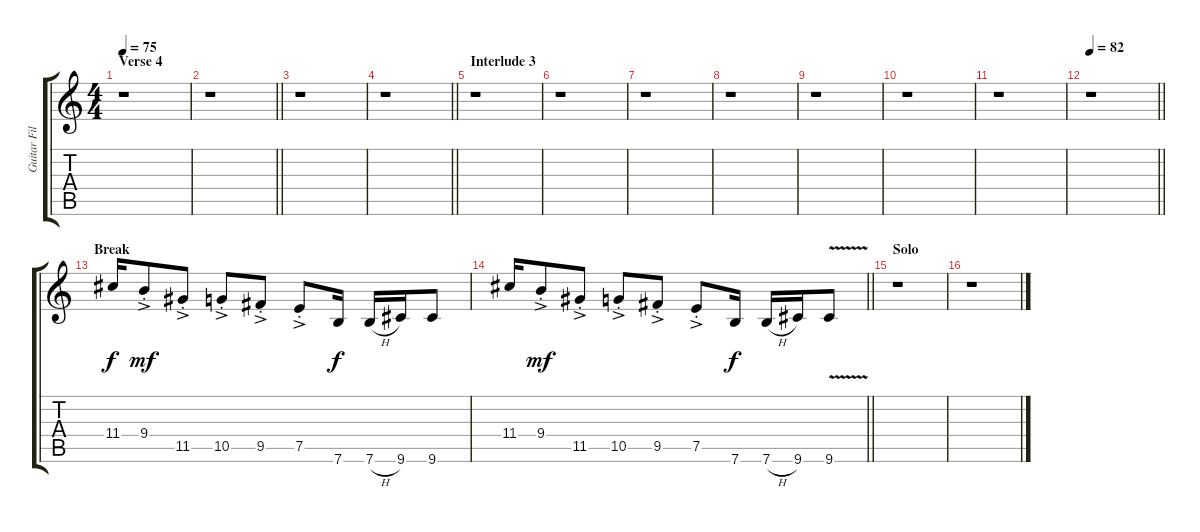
\track ("Guitar Fills" "Guitar Fil") {instrument distortionguitar}
\staff {score tabs}
\tuning (E4 B3 G3 D3 A2 E2) {hide}
\ts (4 4)
\section ("" "Verse 4")
\tempo 75
\clef g2
\ks c
r.1{dy f} |
\barLineRight lightlight
r.1 |
r.1 |
\barLineRight lightlight
r.1 |
\section ("" "Interlude 3")
r.1 |
r.1 |
r.1 |
r.1 |
r.1 |
r.1 |
r.1 |
\tempo 82
\barLineRight lightlight
r.1 |
\section ("" "Break")
11.4.16{balance 3} 9.4{ac st}.8{dy mf} 11.5{ac st}.8 10.5{ac st}.8 9.5{ac st}.8 7.5{ac st}.8 7.6.16{dy f} 7.6{h}.16 9.6.16 9.6.8 |
\barLineRight lightlight
11.4.16 9.4{ac st}.8{dy mf} 11.5{ac st}.8 10.5{ac st}.8 9.5{ac st}.8 7.5{ac st}.8 7.6.16{dy f} 7.6{h}.16 9.6.16 9.6{v}.8 |
\section ("" "Solo")
r.1 |
r.1
